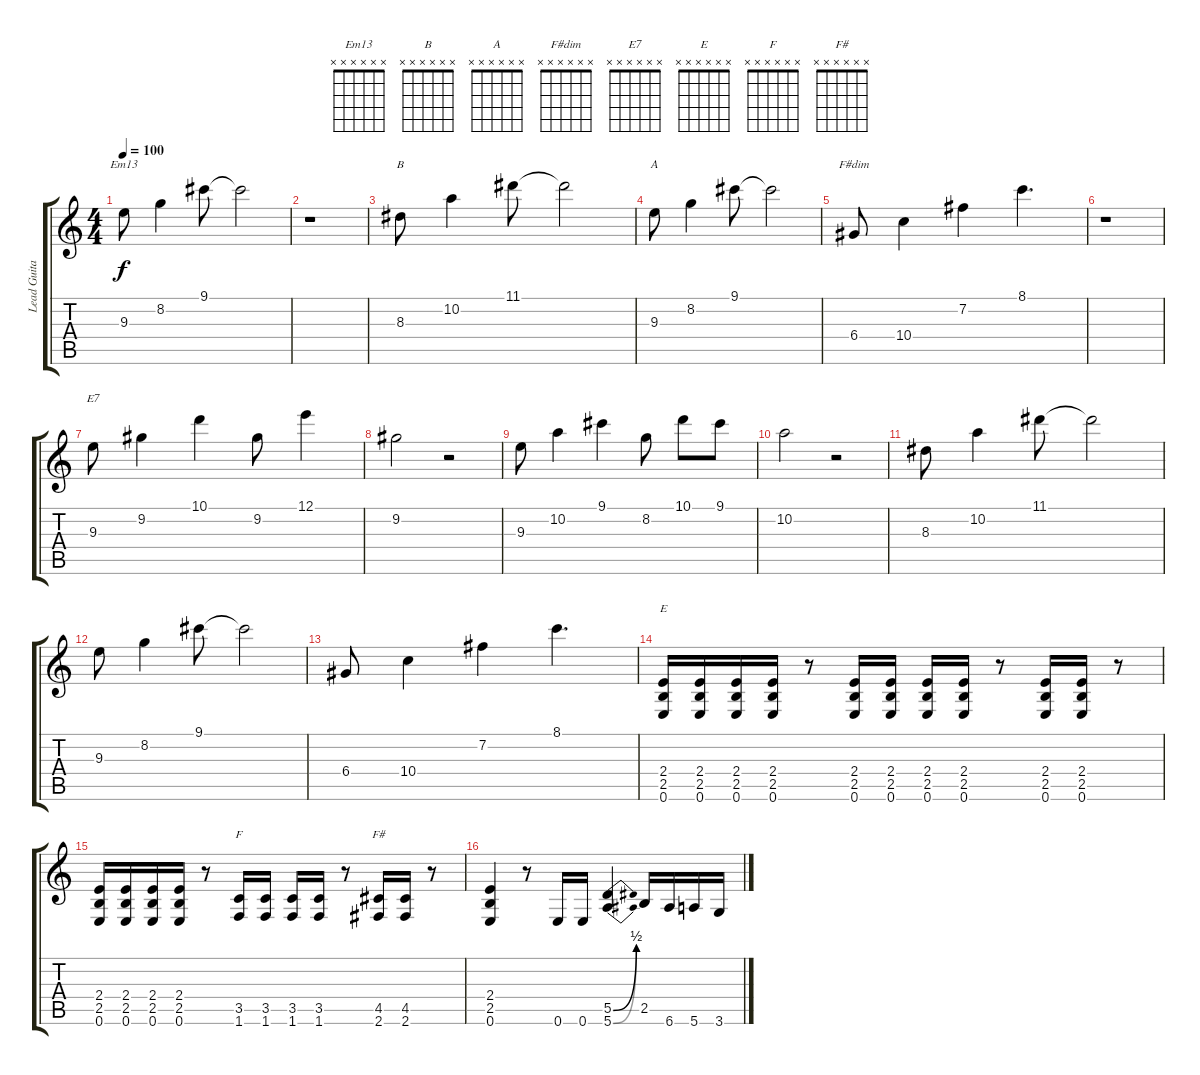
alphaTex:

\track ("Lead Guitar" "Lead Guita") {instrument distortionguitar}
\staff {score tabs}
\tuning (E4 B3 G3 D3 A2 E2) {hide}
\chord ("Em13" x x x x x x)
\chord ("B" x x x x x x)
\chord ("A" x x x x x x)
\chord ("F#dim" x x x x x x)
\chord ("E7" x x x x x x)
\chord ("E" x x x x x x)
\chord ("F" x x x x x x)
\chord ("F#" x x x x x x)
\ts (4 4)
\tempo 100
\clef g2
\ks c
9.3.8{ch "Em13" dy f} 8.2.4 9.1.8 9.1{t}.2 |
r.1 |
8.3.8{ch "B"} 10.2.4 11.1.8 11.1{t}.2 |
9.3.8{ch "A"} 8.2.4 9.1.8 9.1{t}.2 |
6.4.8{ch "F#dim"} 10.4.4 7.2.4 8.1.4{d} |
r.1 |
9.3.8{ch "E7"} 9.2.4 10.1.4 9.2.8 12.1.4 |
9.2.2 r.2 |
9.3.8 10.2.4 9.1.4 8.2.8 10.1.8 9.1.8 |
10.2.2 r.2 |
8.3.8 10.2.4 11.1.8 11.1{t}.2 |
9.3.8 8.2.4 9.1.8 9.1{t}.2 |
6.4.8 10.4.4 7.2.4 8.1.4{d} |
(2.4 2.5 0.6).16{ch "E"} (2.4 2.5 0.6).16 (2.4 2.5 0.6).16 (2.4 2.5 0.6).16 r.8 (2.4 2.5 0.6).16 (2.4 2.5 0.6).16 (2.4 2.5 0.6).16 (2.4 2.5 0.6).16 r.8 (2.4 2.5 0.6).16 (2.4 2.5 0.6).16 r.8 |
(2.4 2.5 0.6).16 (2.4 2.5 0.6).16 (2.4 2.5 0.6).16 (2.4 2.5 0.6).16 r.8 (3.5 1.6).16{ch "F"} (3.5 1.6).16 (3.5 1.6).16 (3.5 1.6).16 r.8 (4.5 2.6).16{ch "F#"} (4.5 2.6).16 r.8 |
(2.4 2.5 0.6).4 r.8 0.6.16 0.6.16 (5.5{be (bend 0 0 60 2)} 5.6{be (bend 0 0 60 2)}).4 2.5.16 6.6.16 5.6.16 3.6.16
